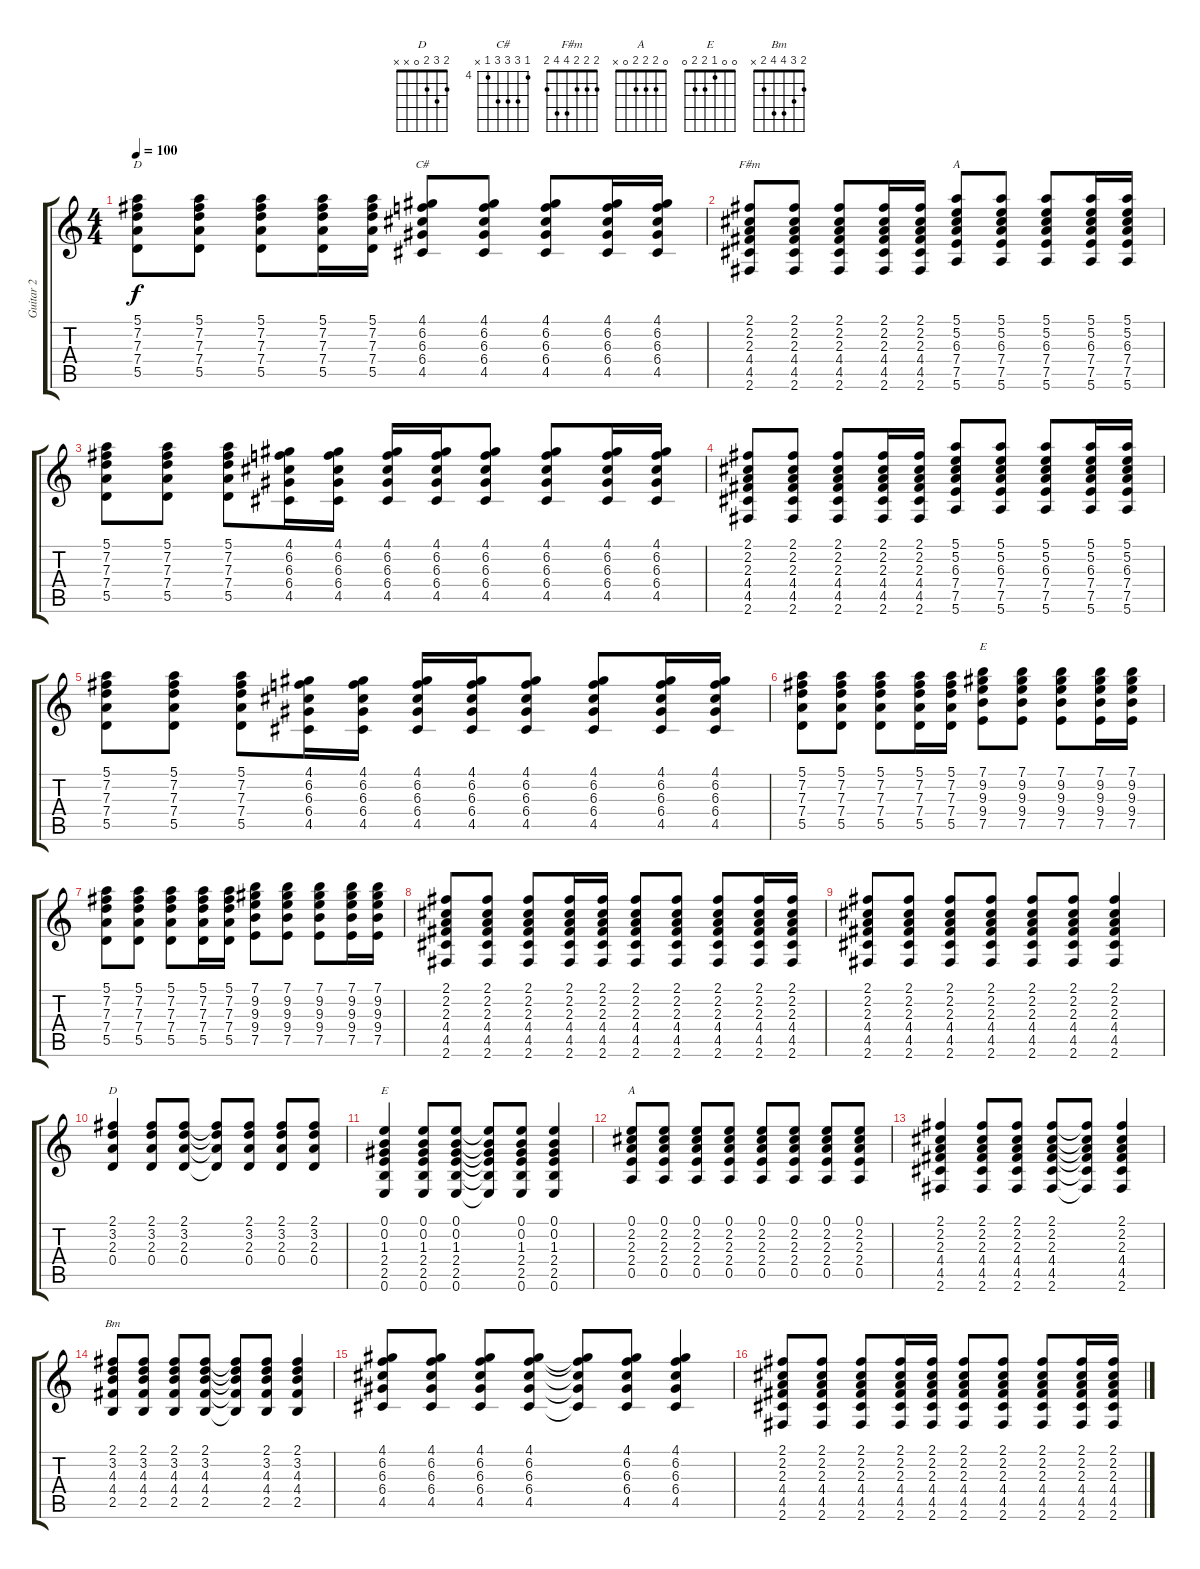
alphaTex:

\track ("Guitar 2" "Guitar 2") {instrument acousticguitarsteel}
\staff {score tabs}
\tuning (E4 B3 G3 D3 A2 E2) {hide}
\chord ("D" 5 7 7 7 5 x) {firstfret 5}
\chord ("C#" 4 6 6 6 4 x) {firstfret 4}
\chord ("F#m" 2 2 2 4 4 2)
\chord ("A" 5 5 6 7 7 5) {firstfret 5}
\chord ("E" 7 9 9 9 7 x) {firstfret 7}
\chord ("D" 2 3 2 0 x x)
\chord ("E" 0 0 1 2 2 0)
\chord ("A" 0 2 2 2 0 x)
\chord ("Bm" 2 3 4 4 2 x)
\ts (4 4)
\tempo 100
\clef g2
\ks c
(5.1 7.2 7.3 7.4 5.5).8{ch "D" dy f} (5.1 7.2 7.3 7.4 5.5).8 (5.1 7.2 7.3 7.4 5.5).8 (5.1 7.2 7.3 7.4 5.5).16 (5.1 7.2 7.3 7.4 5.5).16 (4.1 6.2 6.3 6.4 4.5).8{ch "C#"} (4.1 6.2 6.3 6.4 4.5).8 (4.1 6.2 6.3 6.4 4.5).8 (4.1 6.2 6.3 6.4 4.5).16 (4.1 6.2 6.3 6.4 4.5).16 |
(2.1 2.2 2.3 4.4 4.5 2.6).8{ch "F#m"} (2.1 2.2 2.3 4.4 4.5 2.6).8 (2.1 2.2 2.3 4.4 4.5 2.6).8 (2.1 2.2 2.3 4.4 4.5 2.6).16 (2.1 2.2 2.3 4.4 4.5 2.6).16 (5.1 5.2 6.3 7.4 7.5 5.6).8{ch "A"} (5.1 5.2 6.3 7.4 7.5 5.6).8 (5.1 5.2 6.3 7.4 7.5 5.6).8 (5.1 5.2 6.3 7.4 7.5 5.6).16 (5.1 5.2 6.3 7.4 7.5 5.6).16 |
(5.1 7.2 7.3 7.4 5.5).8 (5.1 7.2 7.3 7.4 5.5).8 (5.1 7.2 7.3 7.4 5.5).8 (4.1 6.2 6.3 6.4 4.5).16 (4.1 6.2 6.3 6.4 4.5).16 (4.1 6.2 6.3 6.4 4.5).16 (4.1 6.2 6.3 6.4 4.5).16 (4.1 6.2 6.3 6.4 4.5).8 (4.1 6.2 6.3 6.4 4.5).8 (4.1 6.2 6.3 6.4 4.5).16 (4.1 6.2 6.3 6.4 4.5).16 |
(2.1 2.2 2.3 4.4 4.5 2.6).8 (2.1 2.2 2.3 4.4 4.5 2.6).8 (2.1 2.2 2.3 4.4 4.5 2.6).8 (2.1 2.2 2.3 4.4 4.5 2.6).16 (2.1 2.2 2.3 4.4 4.5 2.6).16 (5.1 5.2 6.3 7.4 7.5 5.6).8 (5.1 5.2 6.3 7.4 7.5 5.6).8 (5.1 5.2 6.3 7.4 7.5 5.6).8 (5.1 5.2 6.3 7.4 7.5 5.6).16 (5.1 5.2 6.3 7.4 7.5 5.6).16 |
(5.1 7.2 7.3 7.4 5.5).8 (5.1 7.2 7.3 7.4 5.5).8 (5.1 7.2 7.3 7.4 5.5).8 (4.1 6.2 6.3 6.4 4.5).16 (4.1 6.2 6.3 6.4 4.5).16 (4.1 6.2 6.3 6.4 4.5).16 (4.1 6.2 6.3 6.4 4.5).16 (4.1 6.2 6.3 6.4 4.5).8 (4.1 6.2 6.3 6.4 4.5).8 (4.1 6.2 6.3 6.4 4.5).16 (4.1 6.2 6.3 6.4 4.5).16 |
(5.1 7.2 7.3 7.4 5.5).8 (5.1 7.2 7.3 7.4 5.5).8 (5.1 7.2 7.3 7.4 5.5).8 (5.1 7.2 7.3 7.4 5.5).16 (5.1 7.2 7.3 7.4 5.5).16 (7.1 9.2 9.3 9.4 7.5).8{ch "E"} (7.1 9.2 9.3 9.4 7.5).8 (7.1 9.2 9.3 9.4 7.5).8 (7.1 9.2 9.3 9.4 7.5).16 (7.1 9.2 9.3 9.4 7.5).16 |
(5.1 7.2 7.3 7.4 5.5).8 (5.1 7.2 7.3 7.4 5.5).8 (5.1 7.2 7.3 7.4 5.5).8 (5.1 7.2 7.3 7.4 5.5).16 (5.1 7.2 7.3 7.4 5.5).16 (7.1 9.2 9.3 9.4 7.5).8 (7.1 9.2 9.3 9.4 7.5).8 (7.1 9.2 9.3 9.4 7.5).8 (7.1 9.2 9.3 9.4 7.5).16 (7.1 9.2 9.3 9.4 7.5).16 |
(2.1 2.2 2.3 4.4 4.5 2.6).8 (2.1 2.2 2.3 4.4 4.5 2.6).8 (2.1 2.2 2.3 4.4 4.5 2.6).8 (2.1 2.2 2.3 4.4 4.5 2.6).16 (2.1 2.2 2.3 4.4 4.5 2.6).16 (2.1 2.2 2.3 4.4 4.5 2.6).8 (2.1 2.2 2.3 4.4 4.5 2.6).8 (2.1 2.2 2.3 4.4 4.5 2.6).8 (2.1 2.2 2.3 4.4 4.5 2.6).16 (2.1 2.2 2.3 4.4 4.5 2.6).16 |
(2.1 2.2 2.3 4.4 4.5 2.6).8 (2.1 2.2 2.3 4.4 4.5 2.6).8 (2.1 2.2 2.3 4.4 4.5 2.6).8 (2.1 2.2 2.3 4.4 4.5 2.6).8 (2.1 2.2 2.3 4.4 4.5 2.6).8 (2.1 2.2 2.3 4.4 4.5 2.6).8 (2.1 2.2 2.3 4.4 4.5 2.6).4 |
(2.1 3.2 2.3 0.4).4{ch "D"} (2.1 3.2 2.3 0.4).8 (2.1 3.2 2.3 0.4).8 (2.1{t} 3.2{t} 2.3{t} 0.4{t}).8 (2.1 3.2 2.3 0.4).8 (2.1 3.2 2.3 0.4).8 (2.1 3.2 2.3 0.4).8 |
(0.1 0.2 1.3 2.4 2.5 0.6).4{ch "E"} (0.1 0.2 1.3 2.4 2.5 0.6).8 (0.1 0.2 1.3 2.4 2.5 0.6).8 (0.1{t} 0.2{t} 1.3{t} 2.4{t} 2.5{t} 0.6{t}).8 (0.1 0.2 1.3 2.4 2.5 0.6).8 (0.1 0.2 1.3 2.4 2.5 0.6).4 |
(0.1 2.2 2.3 2.4 0.5).8{ch "A"} (0.1 2.2 2.3 2.4 0.5).8 (0.1 2.2 2.3 2.4 0.5).8 (0.1 2.2 2.3 2.4 0.5).8 (0.1 2.2 2.3 2.4 0.5).8 (0.1 2.2 2.3 2.4 0.5).8 (0.1 2.2 2.3 2.4 0.5).8 (0.1 2.2 2.3 2.4 0.5).8 |
(2.1 2.2 2.3 4.4 4.5 2.6).4 (2.1 2.2 2.3 4.4 4.5 2.6).8 (2.1 2.2 2.3 4.4 4.5 2.6).8 (2.1 2.2 2.3 4.4 4.5 2.6).8 (2.1{t} 2.2{t} 2.3{t} 4.4{t} 4.5{t} 2.6{t}).8 (2.1 2.2 2.3 4.4 4.5 2.6).4 |
(2.1 3.2 4.3 4.4 2.5).8{ch "Bm"} (2.1 3.2 4.3 4.4 2.5).8 (2.1 3.2 4.3 4.4 2.5).8 (2.1 3.2 4.3 4.4 2.5).8 (2.1{t} 3.2{t} 4.3{t} 4.4{t} 2.5{t}).8 (2.1 3.2 4.3 4.4 2.5).8 (2.1 3.2 4.3 4.4 2.5).4 |
(4.1 6.2 6.3 6.4 4.5).8 (4.1 6.2 6.3 6.4 4.5).8 (4.1 6.2 6.3 6.4 4.5).8 (4.1 6.2 6.3 6.4 4.5).8 (4.1{t} 6.2{t} 6.3{t} 6.4{t} 4.5{t}).8 (4.1 6.2 6.3 6.4 4.5).8 (4.1 6.2 6.3 6.4 4.5).4 |
(2.1 2.2 2.3 4.4 4.5 2.6).8 (2.1 2.2 2.3 4.4 4.5 2.6).8 (2.1 2.2 2.3 4.4 4.5 2.6).8 (2.1 2.2 2.3 4.4 4.5 2.6).16 (2.1 2.2 2.3 4.4 4.5 2.6).16 (2.1 2.2 2.3 4.4 4.5 2.6).8 (2.1 2.2 2.3 4.4 4.5 2.6).8 (2.1 2.2 2.3 4.4 4.5 2.6).8 (2.1 2.2 2.3 4.4 4.5 2.6).16 (2.1 2.2 2.3 4.4 4.5 2.6).16
